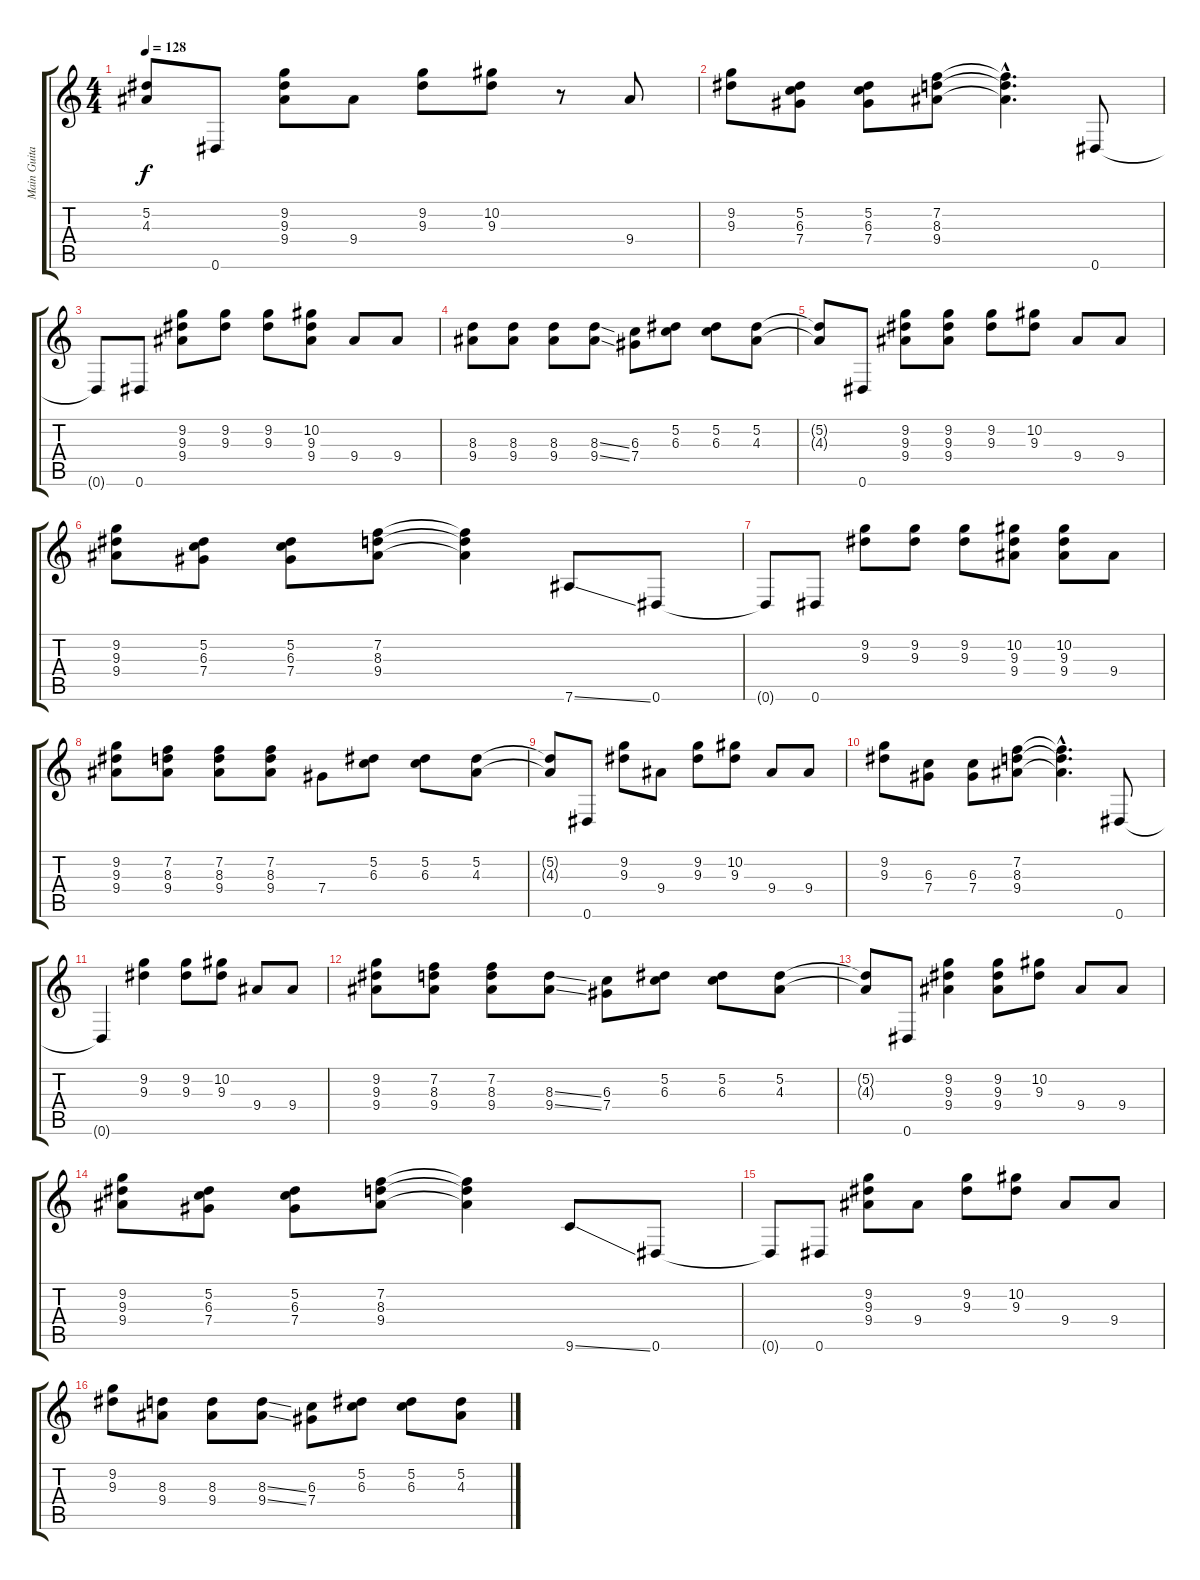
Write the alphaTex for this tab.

\track ("Main Guitar" "Main Guita") {instrument overdrivenguitar}
\staff {score tabs}
\tuning (Eb4 Bb3 Gb3 Db3 Ab2 Eb2) {hide}
\ts (4 4)
\tempo 128
\clef g2
\ks c
(5.2{t} 4.3{t}).8{dy f} 0.6.8 (9.2 9.3 9.4).8 9.4.8 (9.2 9.3).8 (10.2 9.3).8 r.8 9.4.8 |
(9.2 9.3).8 (5.2 6.3 7.4).8 (5.2 6.3 7.4).8 (7.2 8.3 9.4).8 (7.2{hac t} 8.3{hac t} 9.4{hac t}).4{d} 0.6.8 |
0.6{t}.8 0.6.8 (9.2 9.3 9.4).8 (9.2 9.3).8 (9.2 9.3).8 (10.2 9.3 9.4).8 9.4.8 9.4.8 |
(8.3 9.4).8 (8.3 9.4).8 (8.3 9.4).8 (8.3{ss} 9.4{ss}).8 (6.3 7.4).8 (5.2 6.3).8 (5.2 6.3).8 (5.2 4.3).8 |
(5.2{t} 4.3{t}).8 0.6.8 (9.2 9.3 9.4).8 (9.2 9.3 9.4).8 (9.2 9.3).8 (10.2 9.3).8 9.4.8 9.4.8 |
(9.2 9.3 9.4).8 (5.2 6.3 7.4).8 (5.2 6.3 7.4).8 (7.2 8.3 9.4).8 (7.2{t} 8.3{t} 9.4{t}).4 7.6{ss}.8 0.6.8 |
0.6{t}.8 0.6.8 (9.2 9.3).8 (9.2 9.3).8 (9.2 9.3).8 (10.2 9.3 9.4).8 (10.2 9.3 9.4).8 9.4.8 |
(9.2 9.3 9.4).8 (7.2 8.3 9.4).8 (7.2 8.3 9.4).8 (7.2 8.3 9.4).8 7.4.8 (5.2 6.3).8 (5.2 6.3).8 (5.2 4.3).8 |
(5.2{t} 4.3{t}).8 0.6.8 (9.2 9.3).8 9.4.8 (9.2 9.3).8 (10.2 9.3).8 9.4.8 9.4.8 |
(9.2 9.3).8 (6.3 7.4).8 (6.3 7.4).8 (7.2 8.3 9.4).8 (7.2{hac t} 8.3{hac t} 9.4{hac t}).4{d} 0.6.8 |
0.6{t}.4 (9.2 9.3).4 (9.2 9.3).8 (10.2 9.3).8 9.4.8 9.4.8 |
(9.2 9.3 9.4).8 (7.2 8.3 9.4).8 (7.2 8.3 9.4).8 (8.3{ss} 9.4{ss}).8 (6.3 7.4).8 (5.2 6.3).8 (5.2 6.3).8 (5.2 4.3).8 |
(5.2{t} 4.3{t}).8 0.6.8 (9.2 9.3 9.4).4 (9.2 9.3 9.4).8 (10.2 9.3).8 9.4.8 9.4.8 |
(9.2 9.3 9.4).8 (5.2 6.3 7.4).8 (5.2 6.3 7.4).8 (7.2 8.3 9.4).8 (7.2{t} 8.3{t} 9.4{t}).4 9.6{ss}.8 0.6.8 |
0.6{t}.8 0.6.8 (9.2 9.3 9.4).8 9.4.8 (9.2 9.3).8 (10.2 9.3).8 9.4.8 9.4.8 |
(9.2 9.3).8 (8.3 9.4).8 (8.3 9.4).8 (8.3{ss} 9.4{ss}).8 (6.3 7.4).8 (5.2 6.3).8 (5.2 6.3).8 (5.2 4.3).8
